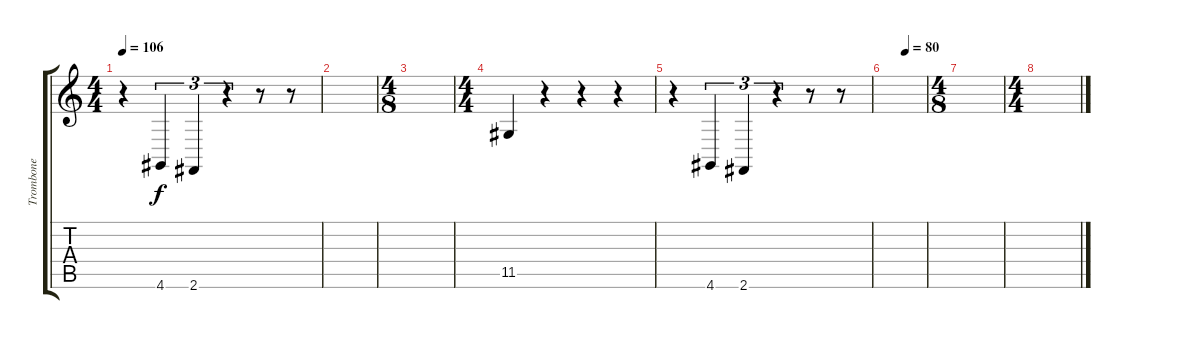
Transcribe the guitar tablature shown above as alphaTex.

\track ("Trombone" "Trombone") {instrument trombone}
\staff {score tabs}
\tuning (E4 B3 G3 D3 A2 E2) {hide}
\ts (4 4)
\tempo 106
\clef g2
\ks c
r.4{dy f} 4.6.4{tu (3 2)} 2.6.4{tu (3 2)} r.4{tu (3 2)} r.8 r.8 |
|
\ts (4 8)
|
\ts (4 4)
11.5.4 r.4 r.4 r.4 |
r.4 4.6.4{tu (3 2)} 2.6.4{tu (3 2)} r.4{tu (3 2)} r.8 r.8 |
\tempo (80 0.5)
|
\ts (4 8)
|
\ts (4 4)
